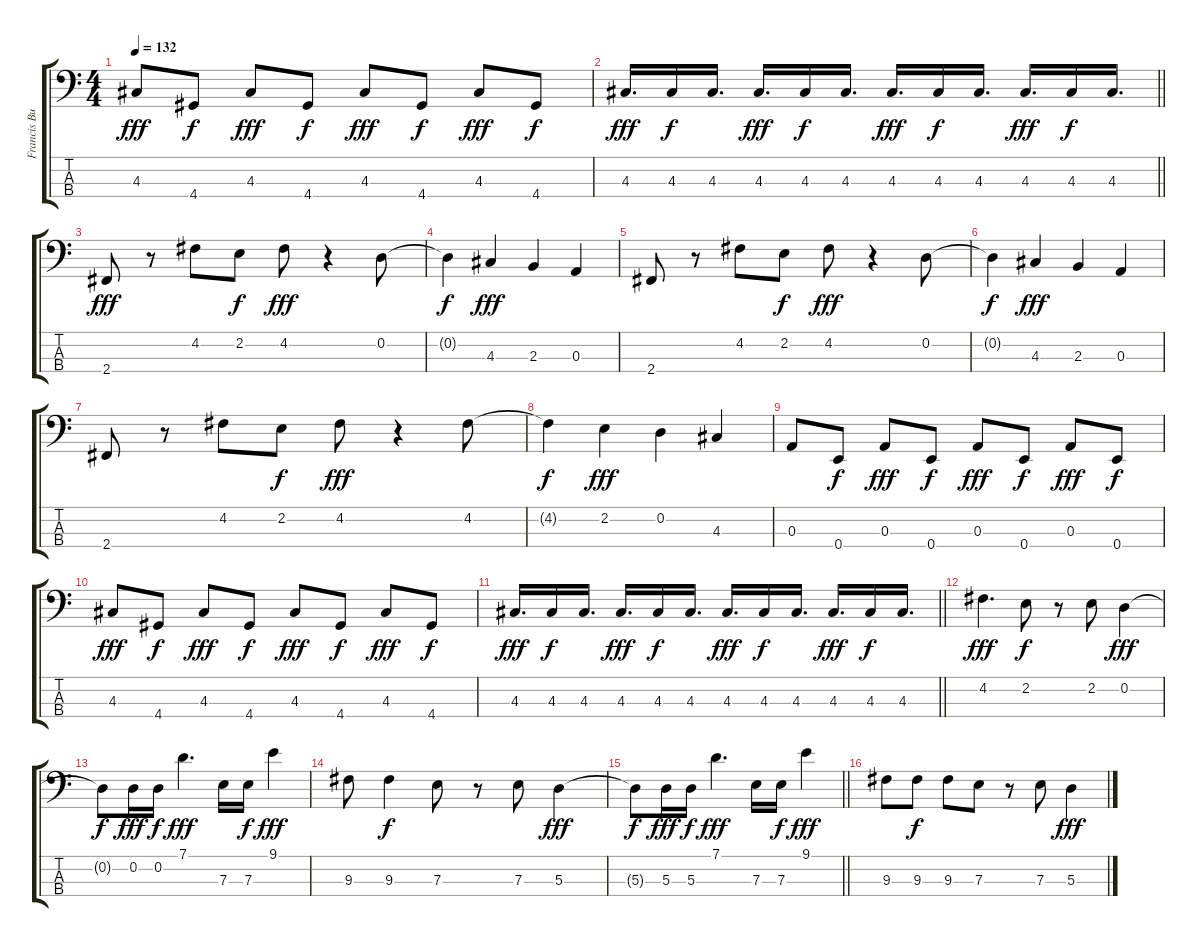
\track ("Francis Bucholz" "Francis Bu") {instrument electricbasspick}
\staff {score tabs}
\tuning (G2 D2 A1 E1) {hide}
\ts (4 4)
\tempo 132
\clef f4
\ks c
4.3.8{dy fff} 4.4.8{dy f} 4.3.8{dy fff} 4.4.8{dy f} 4.3.8{dy fff} 4.4.8{dy f} 4.3.8{dy fff} 4.4.8{dy f} |
\barLineRight lightlight
4.3.16{d dy fff} 4.3.16{dy f} 4.3.16{d} 4.3.16{d dy fff} 4.3.16{dy f} 4.3.16{d} 4.3.16{d dy fff} 4.3.16{dy f} 4.3.16{d} 4.3.16{d dy fff} 4.3.16{dy f} 4.3.16{d} |
2.4.8{dy fff} r.8 4.2.8 2.2.8{dy f} 4.2.8{dy fff} r.4 0.2.8 |
0.2{t}.4{dy f} 4.3.4{dy fff} 2.3.4 0.3.4 |
2.4.8 r.8 4.2.8 2.2.8{dy f} 4.2.8{dy fff} r.4 0.2.8 |
0.2{t}.4{dy f} 4.3.4{dy fff} 2.3.4 0.3.4 |
2.4.8 r.8 4.2.8 2.2.8{dy f} 4.2.8{dy fff} r.4 4.2.8 |
4.2{t}.4{dy f} 2.2.4{dy fff} 0.2.4 4.3.4 |
0.3.8 0.4.8{dy f} 0.3.8{dy fff} 0.4.8{dy f} 0.3.8{dy fff} 0.4.8{dy f} 0.3.8{dy fff} 0.4.8{dy f} |
4.3.8{dy fff} 4.4.8{dy f} 4.3.8{dy fff} 4.4.8{dy f} 4.3.8{dy fff} 4.4.8{dy f} 4.3.8{dy fff} 4.4.8{dy f} |
\barLineRight lightlight
4.3.16{d dy fff} 4.3.16{dy f} 4.3.16{d} 4.3.16{d dy fff} 4.3.16{dy f} 4.3.16{d} 4.3.16{d dy fff} 4.3.16{dy f} 4.3.16{d} 4.3.16{d dy fff} 4.3.16{dy f} 4.3.16{d} |
4.2.4{d dy fff} 2.2.8{dy f} r.8 2.2.8 0.2.4{dy fff} |
0.2{t}.8{dy f} 0.2.16{dy fff} 0.2.16{dy f} 7.1.4{d dy fff} 7.3.16 7.3.16{dy f} 9.1.4{dy fff} |
9.3.8 9.3.4{dy f} 7.3.8 r.8 7.3.8 5.3.4{dy fff} |
\barLineRight lightlight
5.3{t}.8{dy f} 5.3.16{dy fff} 5.3.16{dy f} 7.1.4{d dy fff} 7.3.16 7.3.16{dy f} 9.1.4{dy fff} |
9.3.8 9.3.8{dy f} 9.3.8 7.3.8 r.8 7.3.8 5.3.4{dy fff}
